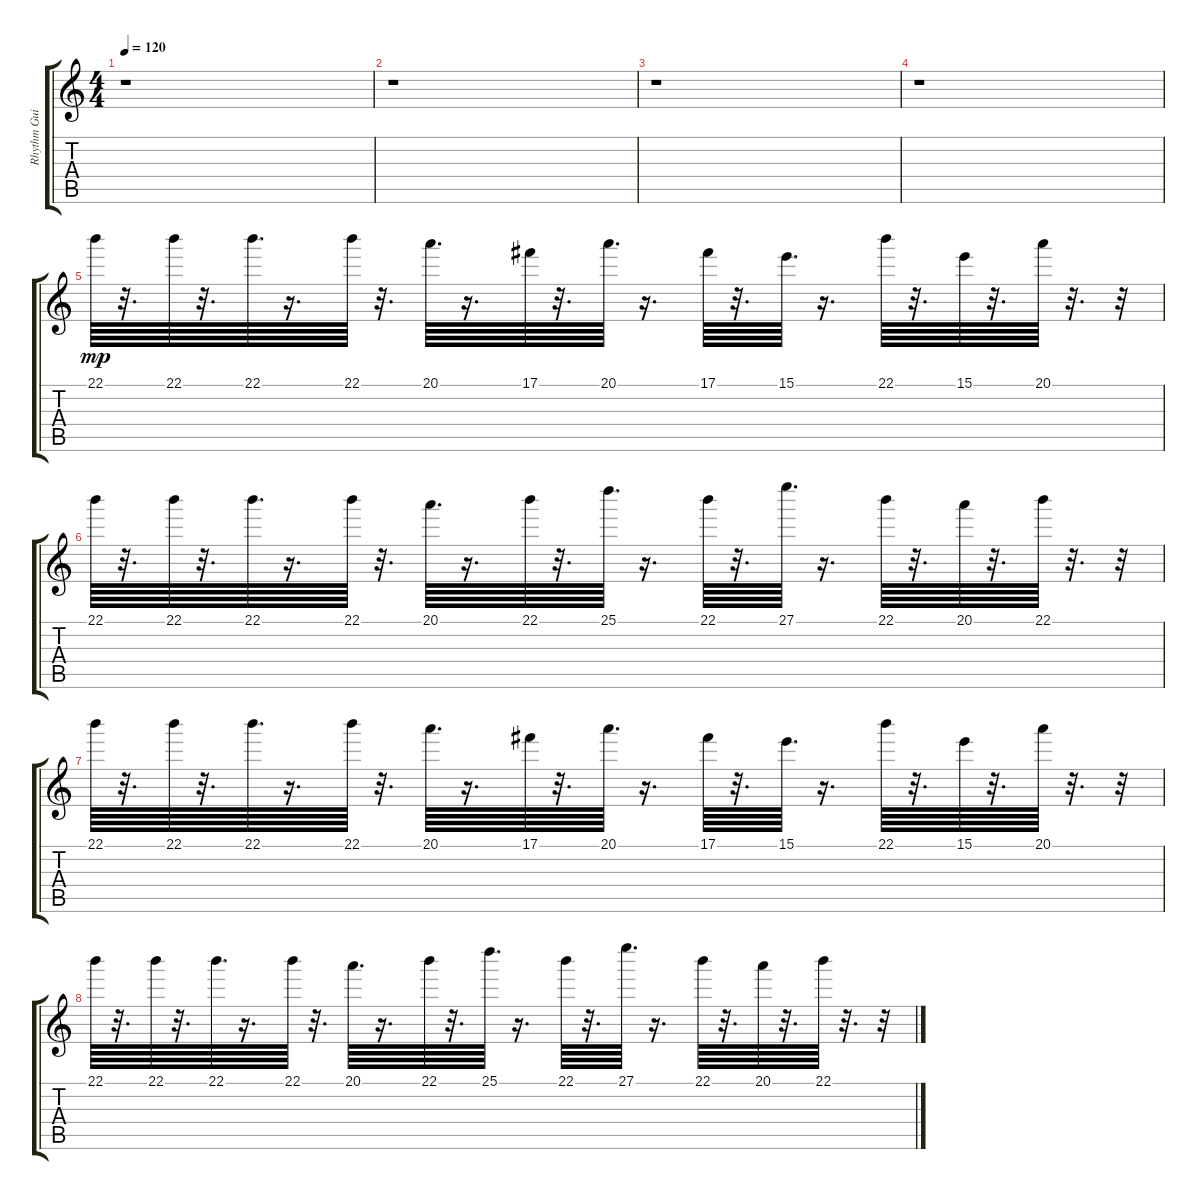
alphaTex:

\track ("Rhythm Guitar" "Rhythm Gui") {instrument distortionguitar}
\staff {score tabs}
\tuning (Db4 Bb3 G3 E3 Db3 Bb2) {hide}
\ts (4 4)
\tempo 120
\clef g2
\ks c
r.1{dy mp} |
r.1 |
r.1 |
r.1 |
22.1.64 r.32{d} 22.1.64 r.32{d} 22.1.64{d} r.16{d} 22.1.64 r.32{d} 20.1.64{d} r.16{d} 17.1.64 r.32{d} 20.1.64{d} r.16{d} 17.1.64 r.32{d} 15.1.64{d} r.16{d} 22.1.64 r.32{d} 15.1.64 r.32{d} 20.1.64 r.32{d} r.32 |
22.1.64 r.32{d} 22.1.64 r.32{d} 22.1.64{d} r.16{d} 22.1.64 r.32{d} 20.1.64{d} r.16{d} 22.1.64 r.32{d} 25.1.64{d} r.16{d} 22.1.64 r.32{d} 27.1.64{d} r.16{d} 22.1.64 r.32{d} 20.1.64 r.32{d} 22.1.64 r.32{d} r.32 |
22.1.64 r.32{d} 22.1.64 r.32{d} 22.1.64{d} r.16{d} 22.1.64 r.32{d} 20.1.64{d} r.16{d} 17.1.64 r.32{d} 20.1.64{d} r.16{d} 17.1.64 r.32{d} 15.1.64{d} r.16{d} 22.1.64 r.32{d} 15.1.64 r.32{d} 20.1.64 r.32{d} r.32 |
22.1.64 r.32{d} 22.1.64 r.32{d} 22.1.64{d} r.16{d} 22.1.64 r.32{d} 20.1.64{d} r.16{d} 22.1.64 r.32{d} 25.1.64{d} r.16{d} 22.1.64 r.32{d} 27.1.64{d} r.16{d} 22.1.64 r.32{d} 20.1.64 r.32{d} 22.1.64 r.32{d} r.32
